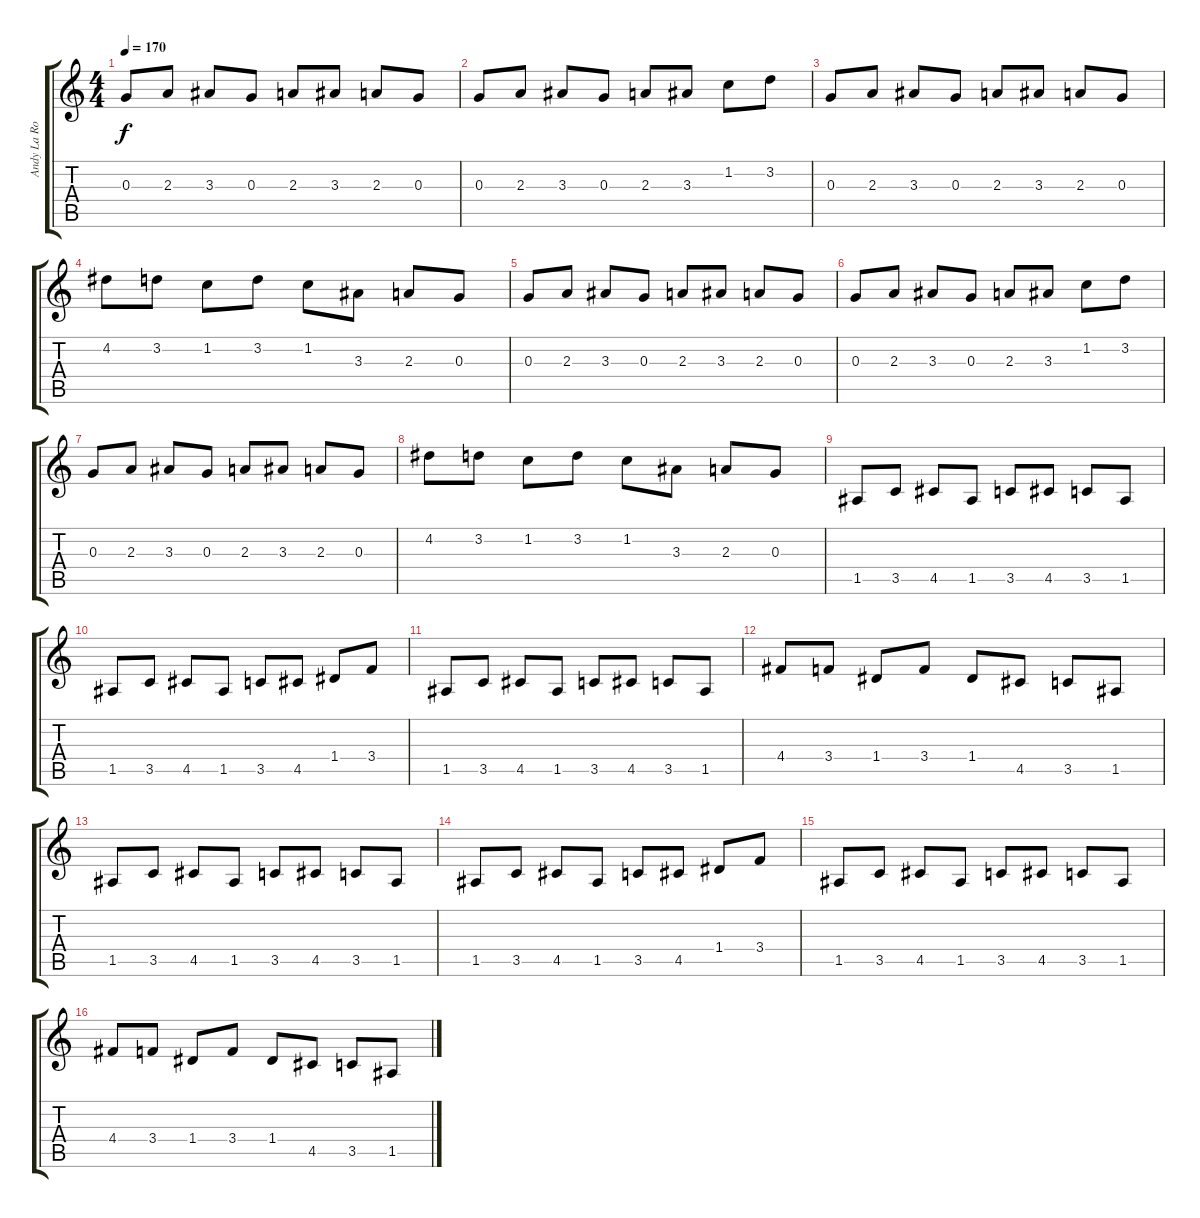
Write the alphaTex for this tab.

\track ("Andy La Rocque" "Andy La Ro") {instrument overdrivenguitar}
\staff {score tabs}
\tuning (E4 B3 G3 D3 A2 E2) {hide}
\ts (4 4)
\tempo 170
\clef g2
\ks c
0.3.8{dy f} 2.3.8 3.3.8 0.3.8 2.3.8 3.3.8 2.3.8 0.3.8 |
0.3.8 2.3.8 3.3.8 0.3.8 2.3.8 3.3.8 1.2.8 3.2.8 |
0.3.8 2.3.8 3.3.8 0.3.8 2.3.8 3.3.8 2.3.8 0.3.8 |
4.2.8 3.2.8 1.2.8 3.2.8 1.2.8 3.3.8 2.3.8 0.3.8 |
0.3.8 2.3.8 3.3.8 0.3.8 2.3.8 3.3.8 2.3.8 0.3.8 |
0.3.8 2.3.8 3.3.8 0.3.8 2.3.8 3.3.8 1.2.8 3.2.8 |
0.3.8 2.3.8 3.3.8 0.3.8 2.3.8 3.3.8 2.3.8 0.3.8 |
4.2.8 3.2.8 1.2.8 3.2.8 1.2.8 3.3.8 2.3.8 0.3.8 |
1.5.8 3.5.8 4.5.8 1.5.8 3.5.8 4.5.8 3.5.8 1.5.8 |
1.5.8 3.5.8 4.5.8 1.5.8 3.5.8 4.5.8 1.4.8 3.4.8 |
1.5.8 3.5.8 4.5.8 1.5.8 3.5.8 4.5.8 3.5.8 1.5.8 |
4.4.8 3.4.8 1.4.8 3.4.8 1.4.8 4.5.8 3.5.8 1.5.8 |
1.5.8 3.5.8 4.5.8 1.5.8 3.5.8 4.5.8 3.5.8 1.5.8 |
1.5.8 3.5.8 4.5.8 1.5.8 3.5.8 4.5.8 1.4.8 3.4.8 |
1.5.8 3.5.8 4.5.8 1.5.8 3.5.8 4.5.8 3.5.8 1.5.8 |
4.4.8 3.4.8 1.4.8 3.4.8 1.4.8 4.5.8 3.5.8 1.5.8
